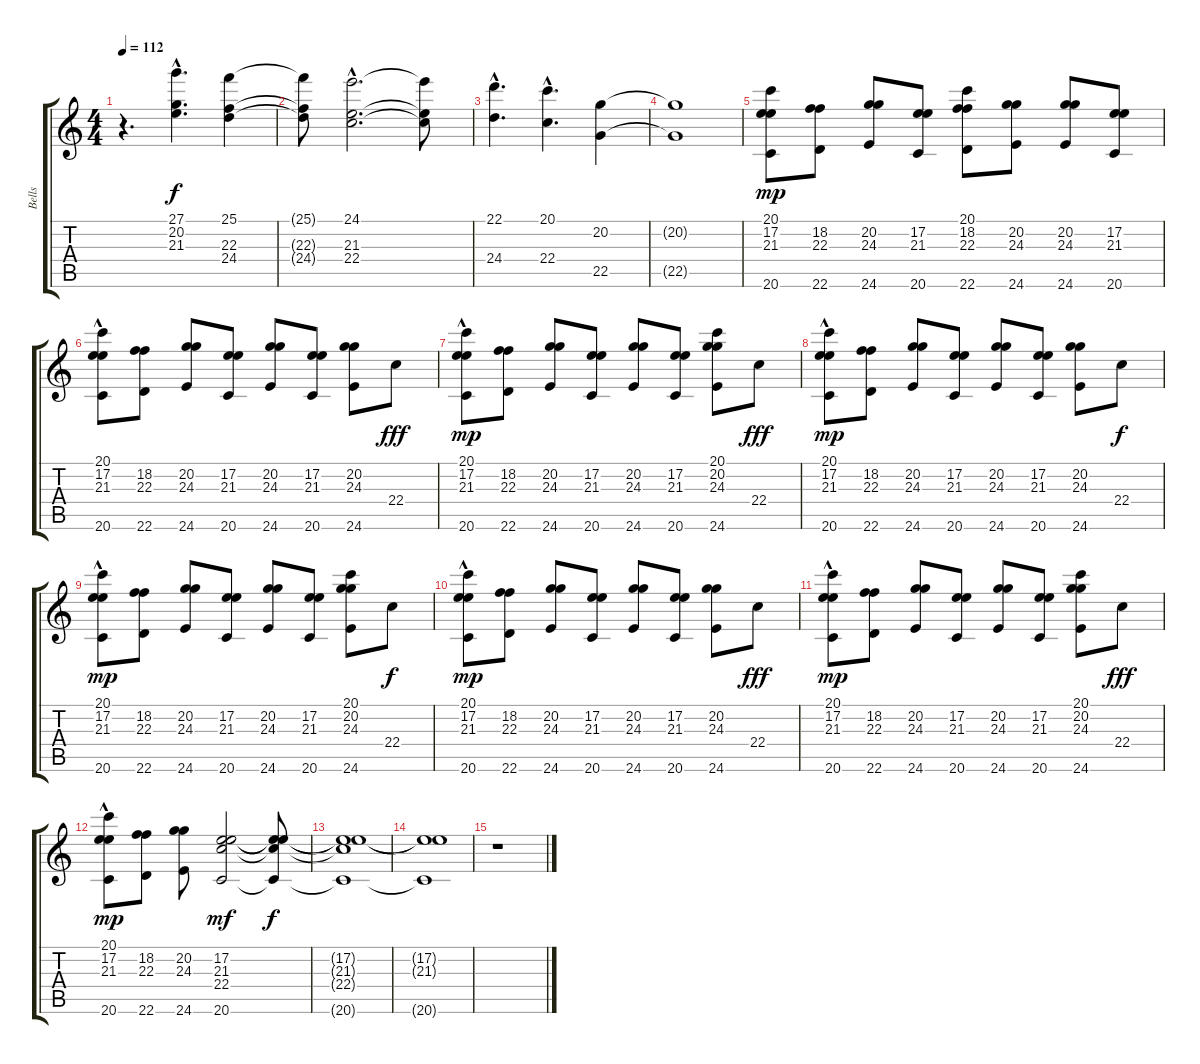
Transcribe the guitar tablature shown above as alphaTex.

\track ("Bells" "Bells") {instrument celesta}
\staff {score tabs}
\tuning (E4 B3 G3 D3 A2 E2) {hide}
\ts (4 4)
\tempo 112
\clef g2
\ks c
r.4{d dy f} (27.1{hac} 20.2{hac} 21.3{hac}).4{d} (25.1 22.3 24.4).4 |
(25.1{t} 22.3{t} 24.4{t}).8 (24.1{hac} 21.3{hac} 22.4{hac}).2{d} (24.1{t} 21.3{t} 22.4{t}).8 |
(22.1{hac} 24.4{hac}).4{d} (20.1{hac} 22.4{hac}).4{d} (20.2 22.5).4 |
(20.2{t} 22.5{t}).1 |
(20.1 17.2 21.3 20.6).8{dy mp} (18.2 22.3 22.6).8 (20.2 24.3 24.6).8 (17.2 21.3 20.6).8 (20.1 18.2 22.3 22.6).8 (20.2 24.3 24.6).8 (20.2 24.3 24.6).8 (17.2 21.3 20.6).8 |
(20.1{hac} 17.2 21.3 20.6).8 (18.2 22.3 22.6).8 (20.2 24.3 24.6).8 (17.2 21.3 20.6).8 (20.2 24.3 24.6).8 (17.2 21.3 20.6).8 (20.2 24.3 24.6).8 22.4.8{dy fff} |
(20.1{hac} 17.2 21.3 20.6).8{dy mp} (18.2 22.3 22.6).8 (20.2 24.3 24.6).8 (17.2 21.3 20.6).8 (20.2 24.3 24.6).8 (17.2 21.3 20.6).8 (20.1 20.2 24.3 24.6).8 22.4.8{dy fff} |
(20.1{hac} 17.2 21.3 20.6).8{dy mp} (18.2 22.3 22.6).8 (20.2 24.3 24.6).8 (17.2 21.3 20.6).8 (20.2 24.3 24.6).8 (17.2 21.3 20.6).8 (20.2 24.3 24.6).8 22.4.8{dy f} |
(20.1{hac} 17.2 21.3 20.6).8{dy mp} (18.2 22.3 22.6).8 (20.2 24.3 24.6).8 (17.2 21.3 20.6).8 (20.2 24.3 24.6).8 (17.2 21.3 20.6).8 (20.1 20.2 24.3 24.6).8 22.4.8{dy f} |
(20.1{hac} 17.2 21.3 20.6).8{dy mp} (18.2 22.3 22.6).8 (20.2 24.3 24.6).8 (17.2 21.3 20.6).8 (20.2 24.3 24.6).8 (17.2 21.3 20.6).8 (20.2 24.3 24.6).8 22.4.8{dy fff} |
(20.1{hac} 17.2 21.3 20.6).8{dy mp} (18.2 22.3 22.6).8 (20.2 24.3 24.6).8 (17.2 21.3 20.6).8 (20.2 24.3 24.6).8 (17.2 21.3 20.6).8 (20.1 20.2 24.3 24.6).8 22.4.8{dy fff} |
(20.1{hac} 17.2 21.3 20.6).8{dy mp} (18.2 22.3 22.6).8 (20.2 24.3 24.6).8 (17.2 21.3 22.4 20.6).2{dy mf} (17.2{t} 21.3{t} 22.4{t} 20.6{t}).8{dy f} |
(17.2{t} 21.3{t} 22.4{t} 20.6{t}).1 |
(17.2{t} 21.3{t} 20.6{t}).1 |
r.1
